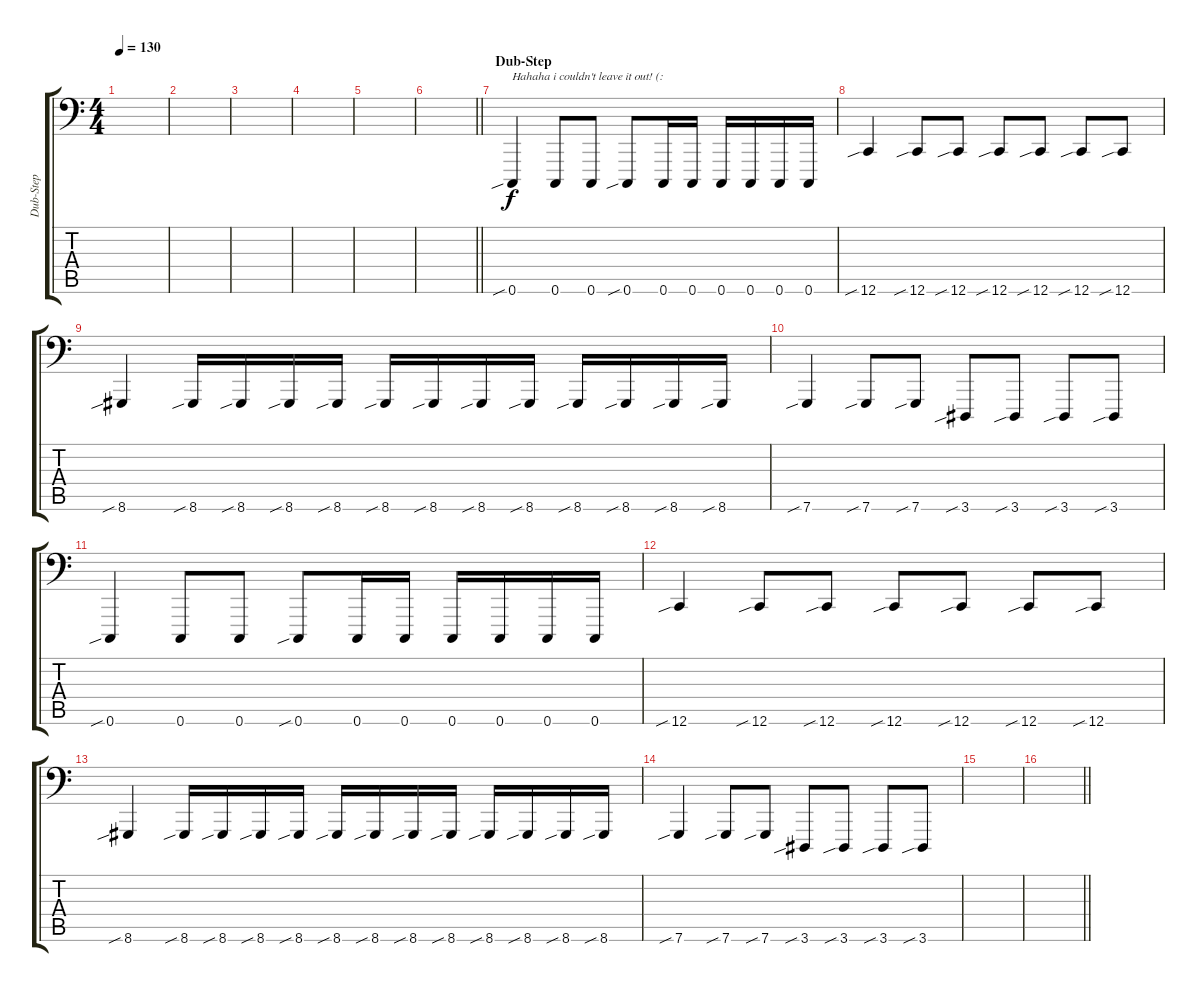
\track ("Dub-Step" "Dub-Step") {instrument lead8bassandlead}
\staff {score tabs}
\tuning (D3 A2 F2 C2 G1 C1) {hide}
\ts (4 4)
\tempo 130
\clef f4
\ks c
|
|
|
|
|
\barLineRight lightlight
|
\section ("" "Dub-Step")
0.6{sib}.4{txt "Hahaha i couldn't leave it out! (:"} 0.6.8 0.6.8 0.6{sib}.8 0.6.16 0.6.16 0.6.16 0.6.16 0.6.16 0.6.16 |
12.6{sib}.4 12.6{sib}.8 12.6{sib}.8 12.6{sib}.8 12.6{sib}.8 12.6{sib}.8 12.6{sib}.8 |
8.6{sib}.4 8.6{sib}.16 8.6{sib}.16 8.6{sib}.16 8.6{sib}.16 8.6{sib}.16 8.6{sib}.16 8.6{sib}.16 8.6{sib}.16 8.6{sib}.16 8.6{sib}.16 8.6{sib}.16 8.6{sib}.16 |
7.6{sib}.4 7.6{sib}.8 7.6{sib}.8 3.6{sib}.8 3.6{sib}.8 3.6{sib}.8 3.6{sib}.8 |
0.6{sib}.4 0.6.8 0.6.8 0.6{sib}.8 0.6.16 0.6.16 0.6.16 0.6.16 0.6.16 0.6.16 |
12.6{sib}.4 12.6{sib}.8 12.6{sib}.8 12.6{sib}.8 12.6{sib}.8 12.6{sib}.8 12.6{sib}.8 |
8.6{sib}.4 8.6{sib}.16 8.6{sib}.16 8.6{sib}.16 8.6{sib}.16 8.6{sib}.16 8.6{sib}.16 8.6{sib}.16 8.6{sib}.16 8.6{sib}.16 8.6{sib}.16 8.6{sib}.16 8.6{sib}.16 |
7.6{sib}.4 7.6{sib}.8 7.6{sib}.8 3.6{sib}.8 3.6{sib}.8 3.6{sib}.8 3.6{sib}.8 |
|
\barLineRight lightlight
